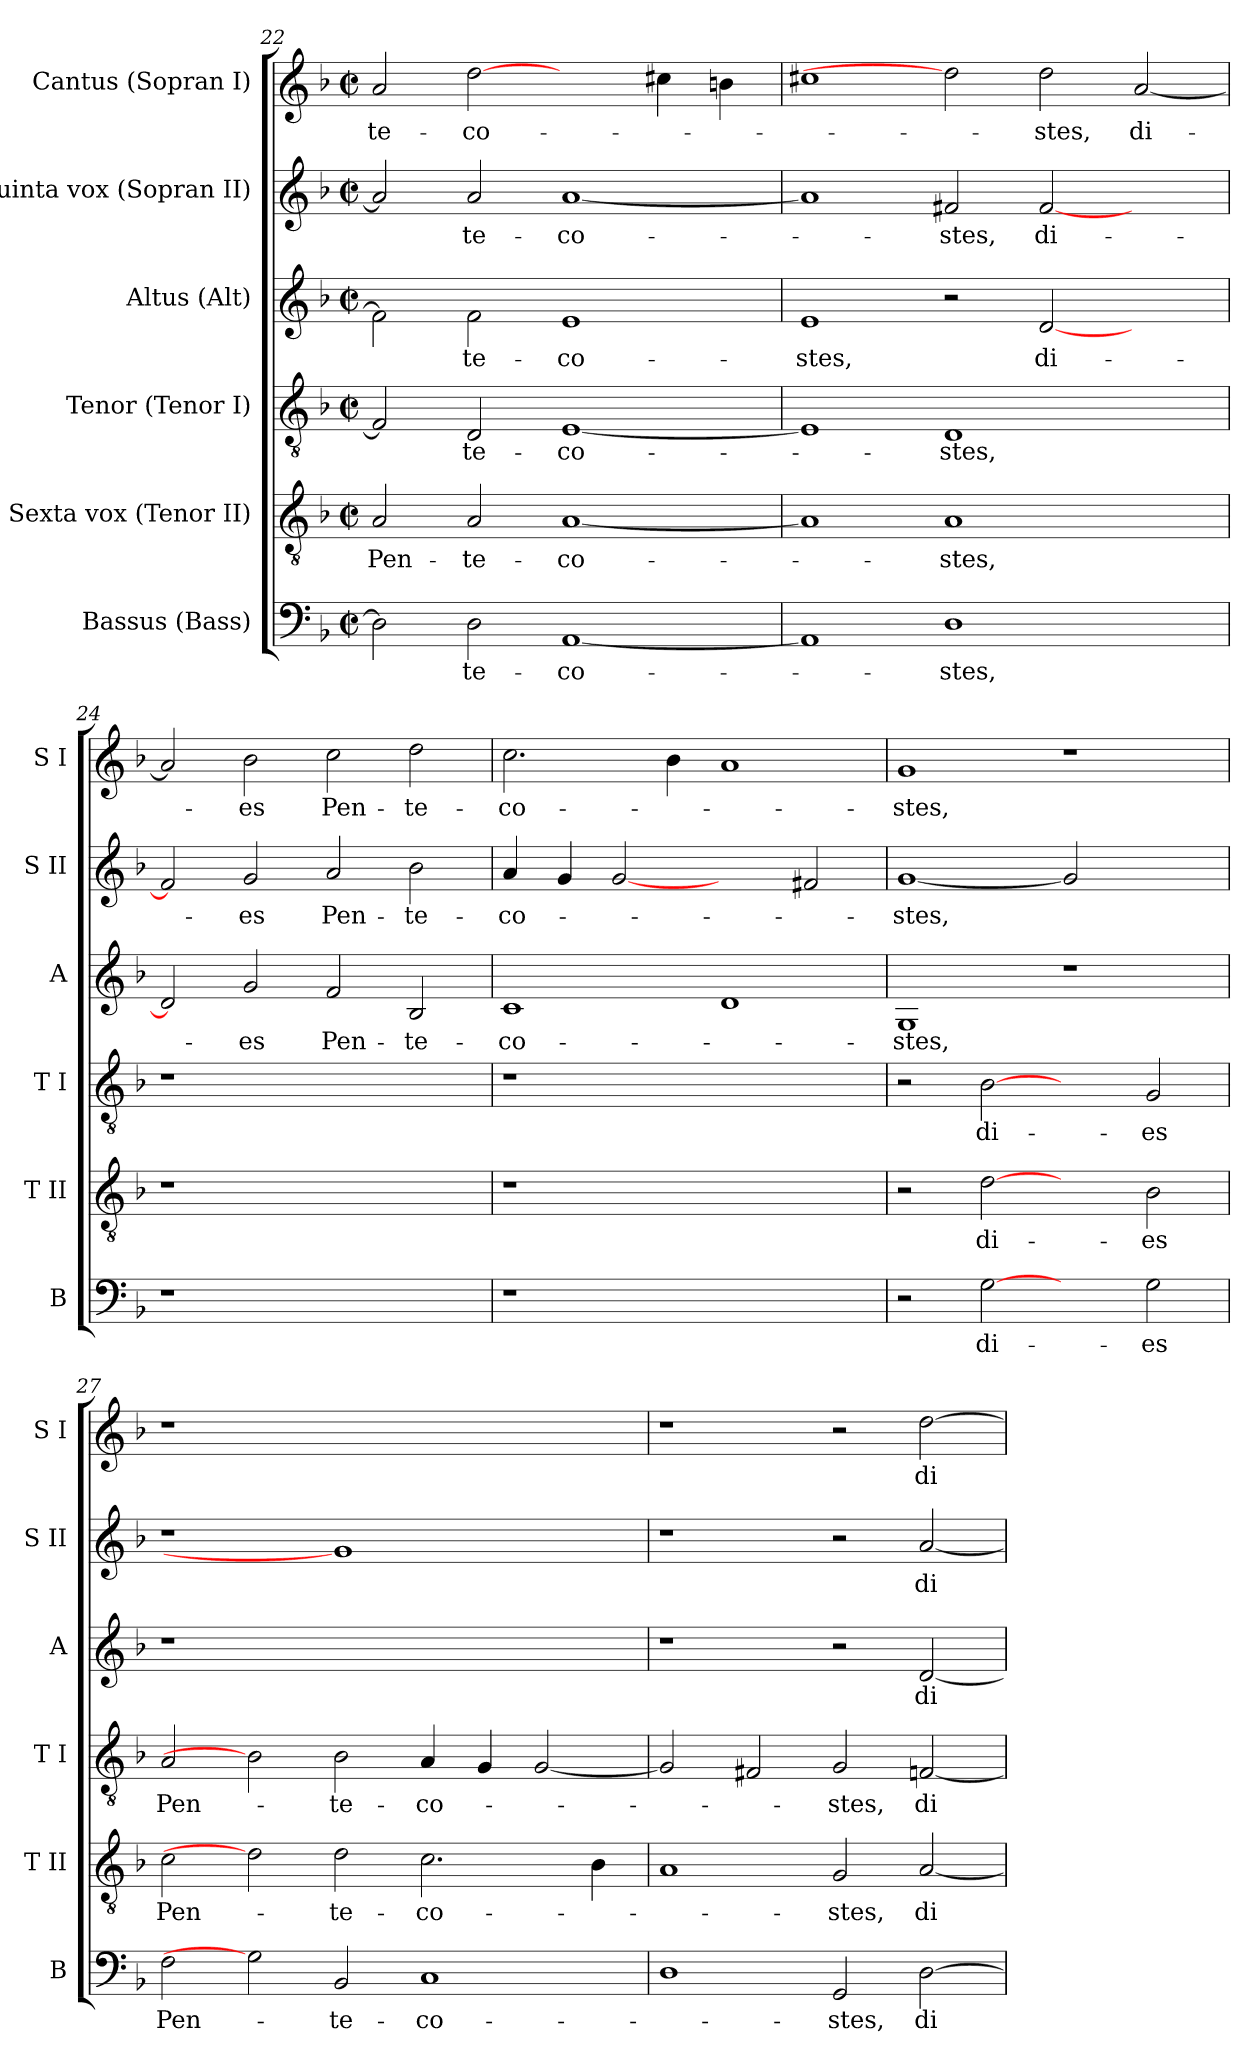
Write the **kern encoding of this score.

**kern	**text	**kern	**text	**kern	**text	**kern	**text	**kern	**text	**kern	**text
*part6	*part6	*part5	*part5	*part4	*part4	*part3	*part3	*part2	*part2	*part1	*part1
*staff6	*staff6	*staff5	*staff5	*staff4	*staff4	*staff3	*staff3	*staff2	*staff2	*staff1	*staff1
*I"Bassus (Bass)	*	*I"Sexta vox (Tenor II)	*	*I"Tenor (Tenor I)	*	*I"Altus (Alt)	*	*I"Quinta vox (Sopran II)	*	*I"Cantus (Sopran I)	*
*I'B	*	*I'T II	*	*I'T I	*	*I'A	*	*I'S II	*	*I'S I	*
!!LO:PB:g=z
*clefF4	*	*clefGv2	*	*clefGv2	*	*clefG2	*	*clefG2	*	*clefG2	*
*k[b-]	*	*k[b-]	*	*k[b-]	*	*k[b-]	*	*k[b-]	*	*k[b-]	*
*F:	*	*F:	*	*F:	*	*F:	*	*F:	*	*F:	*
*M2/2	*	*M2/2	*	*M2/2	*	*M2/2	*	*M2/2	*	*M2/2	*
*met(c|)	*	*met(c|)	*	*met(c|)	*	*met(c|)	*	*met(c|)	*	*met(c|)	*
=22	=22	=22	=22	=22	=22	=22	=22	=22	=22	=22	=22
!	!	!	!LO:LY:b	!	!	!	!	!	!	!	!LO:LY:b
2D\]	.	2A/	Pen-	2F/]	.	2f\]	.	2a/]	.	2a/	-te-
!	!LO:LY:b	!	!LO:LY:b	!	!LO:LY:b	!	!LO:LY:b	!	!LO:LY:b	!	!LO:LY:b
2D\	-te-	2A/	-te-	2D/	-te-	2f\	-te-	2a/	-te-	[2dd	-co-
!	!LO:LY:b	!	!LO:LY:b	!	!LO:LY:b	!	!LO:LY:b	!	!LO:LY:b	!	!
[1AA	-co-	[1A	-co-	[1E	-co-	1e	-co-	[1a	-co-	2ryy	.
.	.	.	.	.	.	.	.	.	.	4cc#X\	.
.	.	.	.	.	.	.	.	.	.	4bn\	.
=23	=23	=23	=23	=23	=23	=23	=23	=23	=23	=23	=23
!	!	!	!	!	!	!	!LO:LY:b	!	!	!	!
1AA]	.	1A]	.	1E]	.	1e	-stes,	1a]	.	1cc#X	.
!	!LO:LY:b	!	!LO:LY:b	!	!LO:LY:b	!	!	!	!LO:LY:b	!	!
1D	-stes,	1A	-stes,	1D	-stes,	2r	.	2f#X/	-stes,	2dd]	.
!	!	!	!	!	!	!	!LO:LY:b	!	!LO:LY:b	!	!LO:LY:b
.	.	.	.	.	.	[2d/	di-	[2f#/	di-	2dd\	-stes,
!	!	!	!	!	!	!	!	!	!	!	!LO:LY:b
2ryy	.	2ryy	.	2ryy	.	2ryy	.	2ryy	.	[2a/	di-
=24	=24	=24	=24	=24	=24	=24	=24	=24	=24	=24	=24
1r	.	1r	.	1r	.	2d/]	.	2f#/]	.	2a/]	.
!	!	!	!	!	!	!	!LO:LY:b	!	!LO:LY:b	!	!LO:LY:b
.	.	.	.	.	.	2g/	-es	2g/	-es	2b-\	-es
!	!	!	!	!	!	!	!LO:LY:b	!	!LO:LY:b	!	!LO:LY:b
1ryy	.	1ryy	.	1ryy	.	2f/	Pen-	2a/	Pen-	2cc\	Pen-
!	!	!	!	!	!	!	!LO:LY:b	!	!LO:LY:b	!	!LO:LY:b
.	.	.	.	.	.	2B-/	-te-	2b-\	-te-	2dd\	-te-
=25	=25	=25	=25	=25	=25	=25	=25	=25	=25	=25	=25
!	!	!	!	!	!	!	!LO:LY:b	!	!LO:LY:b	!	!LO:LY:b
1r	.	1r	.	1r	.	1c	-co-	4a/	-co-	2.cc\	-co-
.	.	.	.	.	.	.	.	4g/	.	.	.
.	.	.	.	.	.	.	.	[2g	.	.	.
.	.	.	.	.	.	.	.	.	.	4b-\	.
1ryy	.	1ryy	.	1ryy	.	1d	.	2ryy	.	1a	.
.	.	.	.	.	.	.	.	2f#X/	.	.	.
=26	=26	=26	=26	=26	=26	=26	=26	=26	=26	=26	=26
!	!	!	!	!	!	!	!LO:LY:b	!	!LO:LY:b	!	!LO:LY:b
2r	.	2r	.	2r	.	1G	-stes,	[1g	-stes,	1g	-stes,
!	!LO:LY:b	!	!LO:LY:b	!	!LO:LY:b	!	!	!	!	!	!
[2G	di-	[2d	di-	[2B-	di-	.	.	.	.	.	.
2ryy	.	2ryy	.	2ryy	.	1r	.	2g]	.	1r	.
!	!LO:LY:b	!	!LO:LY:b	!	!LO:LY:b	!	!	!	!	!	!
2G\	-es	2B-\	-es	2G/	-es	.	.	2ryy	.	.	.
!!LO:LB:g=z
=27	=27	=27	=27	=27	=27	=27	=27	=27	=27	=27	=27
!	!LO:LY:b	!	!LO:LY:b	!	!LO:LY:b	!	!	!	!	!	!
2F\	Pen-	2c\	Pen-	2A/	Pen-	1r	.	1r	.	1r	.
2G]	.	2d]	.	2B-]	.	.	.	.	.	.	.
!	!LO:LY:b	!	!LO:LY:b	!	!LO:LY:b	!	!	!	!	!	!
2BB-/	-te-	2d\	-te-	2B-\	-te-	1.ryy	.	1g]	.	1.ryy	.
!	!LO:LY:b	!	!LO:LY:b	!	!LO:LY:b	!	!	!	!	!	!
1C	-co-	2.c\	-co-	4A/	-co-	.	.	.	.	.	.
.	.	.	.	4G/	.	.	.	.	.	.	.
.	.	.	.	[2G/	.	.	.	2ryy	.	.	.
.	.	4B-\	.	.	.	.	.	.	.	.	.
!!LO:PB:g=z
=28	=28	=28	=28	=28	=28	=28	=28	=28	=28	=28	=28
1D	.	1A	.	2G/]	.	1r	.	1r	.	1r	.
.	.	.	.	2F#X/	.	.	.	.	.	.	.
!	!LO:LY:b	!	!LO:LY:b	!	!LO:LY:b	!	!	!	!	!	!
2GG/	-stes,	2G/	-stes,	2G/	-stes,	2r	.	2r	.	2r	.
!	!LO:LY:b	!	!LO:LY:b	!	!LO:LY:b	!	!LO:LY:b	!	!LO:LY:b	!	!LO:LY:b
[2D\	di-	[2A/	di-	[2Fn/	di-	[2d/	di-	[2a/	di-	[2dd\	di-
=	=	=	=	=	=	=	=	=	=	=	=
*-	*-	*-	*-	*-	*-	*-	*-	*-	*-	*-	*-
